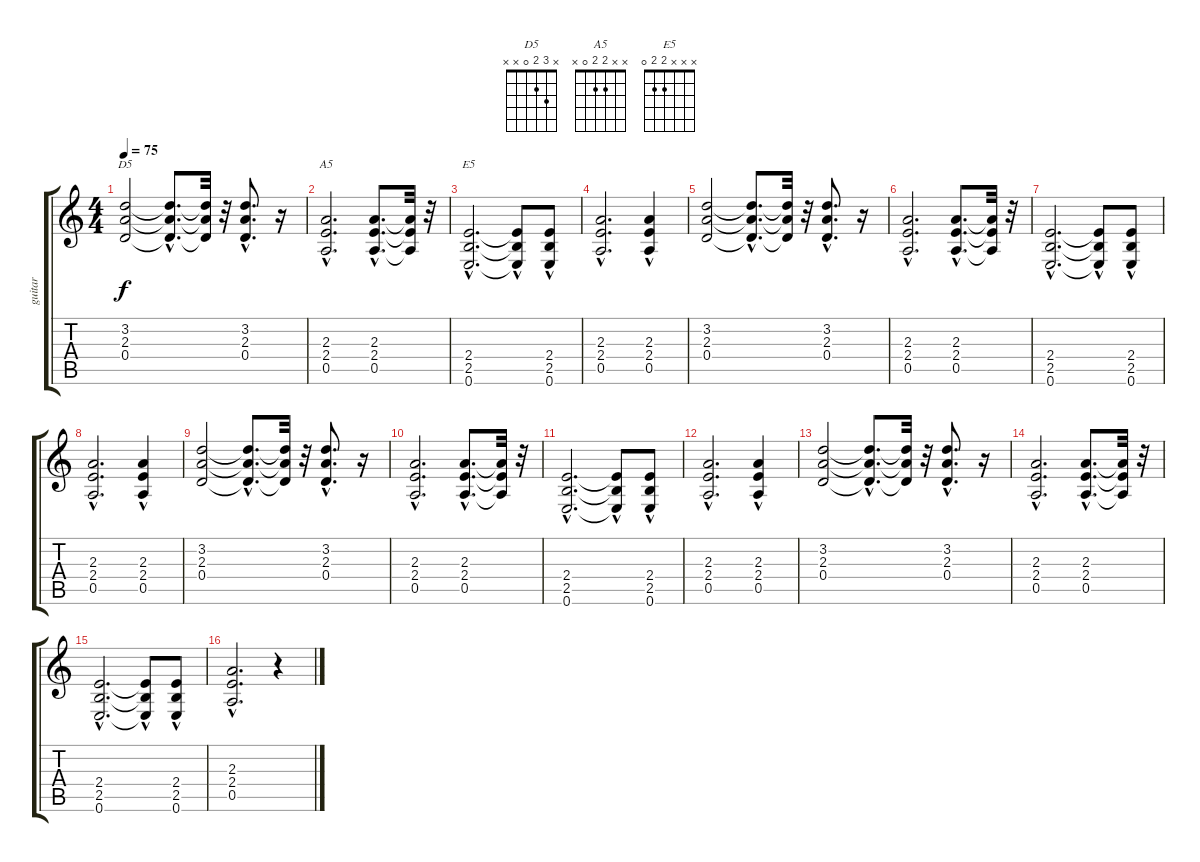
\track ("guitar" "guitar") {instrument distortionguitar}
\staff {score tabs}
\tuning (E4 B3 G3 D3 A2 E2) {hide}
\chord ("D5" x 3 2 0 x x)
\chord ("A5" x x 2 2 0 x)
\chord ("E5" x x x 2 2 0)
\ts (4 4)
\tempo 75
\clef g2
\ks c
(3.2 2.3 0.4).2{ch "D5" dy f} (3.2{hac t} 2.3{hac t} 0.4{hac t}).8{d} (3.2{t} 2.3{t} 0.4{t}).32 r.32 (3.2{hac} 2.3{hac} 0.4{hac}).8{d} r.16 |
(2.3 2.4{hac} 0.5).2{d ch "A5"} (2.3{hac} 2.4{hac} 0.5{hac}).8{d} (2.3{t} 2.4{t} 0.5{t}).32 r.32 |
(2.4{hac} 2.5{hac} 0.6{hac}).2{d ch "E5"} (2.4{hac t} 2.5{hac t} 0.6{t}).8 (2.4 2.5{hac} 0.6{hac}).8 |
(2.3 2.4{hac} 0.5).2{d} (2.3{hac} 2.4{hac} 0.5).4 |
(3.2 2.3 0.4).2 (3.2{hac t} 2.3{hac t} 0.4{hac t}).8{d} (3.2{t} 2.3{t} 0.4{t}).32 r.32 (3.2{hac} 2.3{hac} 0.4{hac}).8{d} r.16 |
(2.3 2.4{hac} 0.5).2{d} (2.3{hac} 2.4{hac} 0.5{hac}).8{d} (2.3{t} 2.4{t} 0.5{t}).32 r.32 |
(2.4{hac} 2.5{hac} 0.6{hac}).2{d} (2.4{hac t} 2.5{hac t} 0.6{t}).8 (2.4 2.5{hac} 0.6{hac}).8 |
(2.3 2.4{hac} 0.5).2{d} (2.3{hac} 2.4{hac} 0.5).4 |
(3.2 2.3 0.4).2 (3.2{hac t} 2.3{hac t} 0.4{hac t}).8{d} (3.2{t} 2.3{t} 0.4{t}).32 r.32 (3.2{hac} 2.3{hac} 0.4{hac}).8{d} r.16 |
(2.3 2.4{hac} 0.5).2{d} (2.3{hac} 2.4{hac} 0.5{hac}).8{d} (2.3{t} 2.4{t} 0.5{t}).32 r.32 |
(2.4{hac} 2.5{hac} 0.6{hac}).2{d} (2.4{hac t} 2.5{hac t} 0.6{t}).8 (2.4 2.5{hac} 0.6{hac}).8 |
(2.3 2.4{hac} 0.5).2{d} (2.3{hac} 2.4{hac} 0.5).4 |
(3.2 2.3 0.4).2 (3.2{hac t} 2.3{hac t} 0.4{hac t}).8{d} (3.2{t} 2.3{t} 0.4{t}).32 r.32 (3.2{hac} 2.3{hac} 0.4{hac}).8{d} r.16 |
(2.3 2.4{hac} 0.5).2{d} (2.3{hac} 2.4{hac} 0.5{hac}).8{d} (2.3{t} 2.4{t} 0.5{t}).32 r.32 |
(2.4{hac} 2.5{hac} 0.6{hac}).2{d} (2.4{hac t} 2.5{hac t} 0.6{t}).8 (2.4 2.5{hac} 0.6{hac}).8 |
(2.3 2.4{hac} 0.5).2{d} r.4
